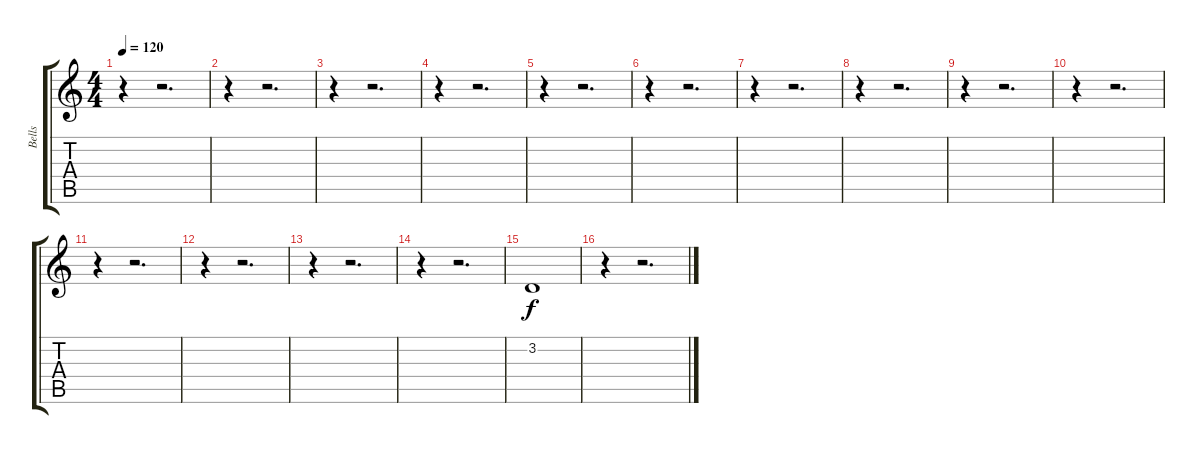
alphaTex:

\track ("Bells" "Bells") {instrument tubularbells}
\staff {score tabs}
\tuning (E4 B3 G3 D3 A2 E2) {hide}
\ts (4 4)
\tempo 120
\clef g2
\ks c
r.4{dy mf} r.2{d} |
r.4 r.2{d} |
r.4 r.2{d} |
r.4 r.2{d} |
r.4 r.2{d} |
r.4 r.2{d} |
r.4 r.2{d} |
r.4 r.2{d} |
r.4 r.2{d} |
r.4 r.2{d} |
r.4 r.2{d} |
r.4 r.2{d} |
r.4 r.2{d} |
r.4 r.2{d} |
3.2.1{dy f} |
r.4 r.2{d}
